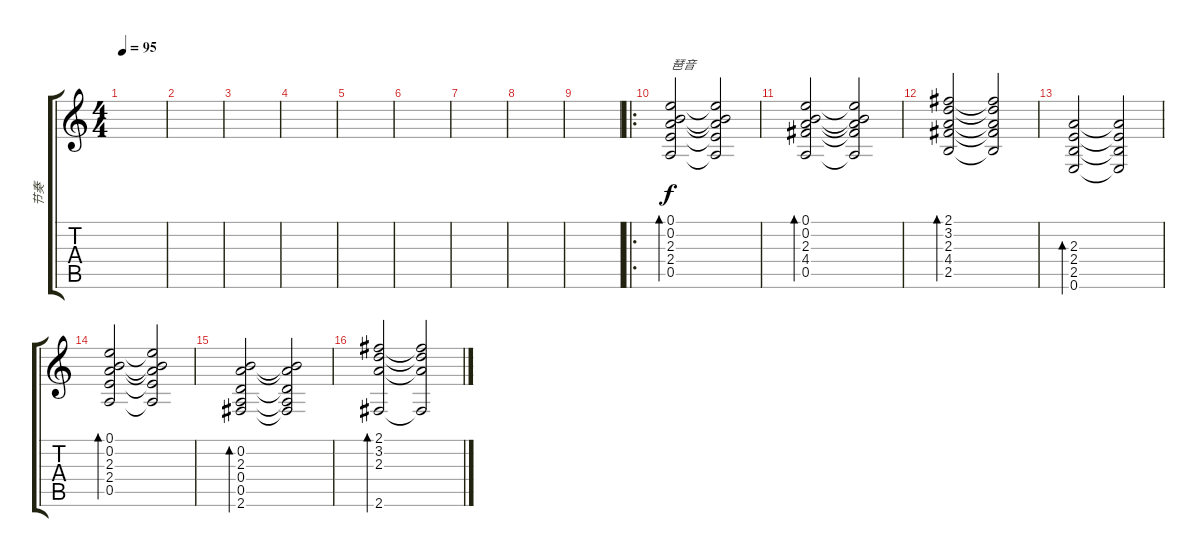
\track ("节奏" "节奏") {instrument acousticguitarnylon}
\staff {score tabs}
\tuning (E4 B3 G3 D3 A2 E2) {hide}
\ts (4 4)
\tempo 95
\clef g2
\ks c
|
|
|
|
|
|
|
|
|
\ro
(0.1 0.2 2.3 2.4 0.5).2{bd 480 txt "琶音"} (0.1{t} 0.2{t} 2.3{t} 2.4{t} 0.5{t}).2 |
(0.1 0.2 2.3 4.4 0.5).2{bd 240} (0.1{t} 0.2{t} 2.3{t} 4.4{t} 0.5{t}).2 |
(2.1 3.2 2.3 4.4 2.5).2{bd 240} (2.1{t} 3.2{t} 2.3{t} 4.4{t} 2.5{t}).2 |
(2.3 2.4 2.5 0.6).2{bd 240} (2.3{t} 2.4{t} 2.5{t} 0.6{t}).2 |
(0.1 0.2 2.3 2.4 0.5).2{bd 480} (0.1{t} 0.2{t} 2.3{t} 2.4{t} 0.5{t}).2 |
(0.2 2.3 0.4 0.5 2.6).2{bd 240} (0.2{t} 2.3{t} 0.4{t} 0.5{t} 2.6{t}).2 |
(2.1 3.2 2.3 2.6).2{bd 240} (2.1{t} 3.2{t} 2.3{t} 2.6{t}).2
